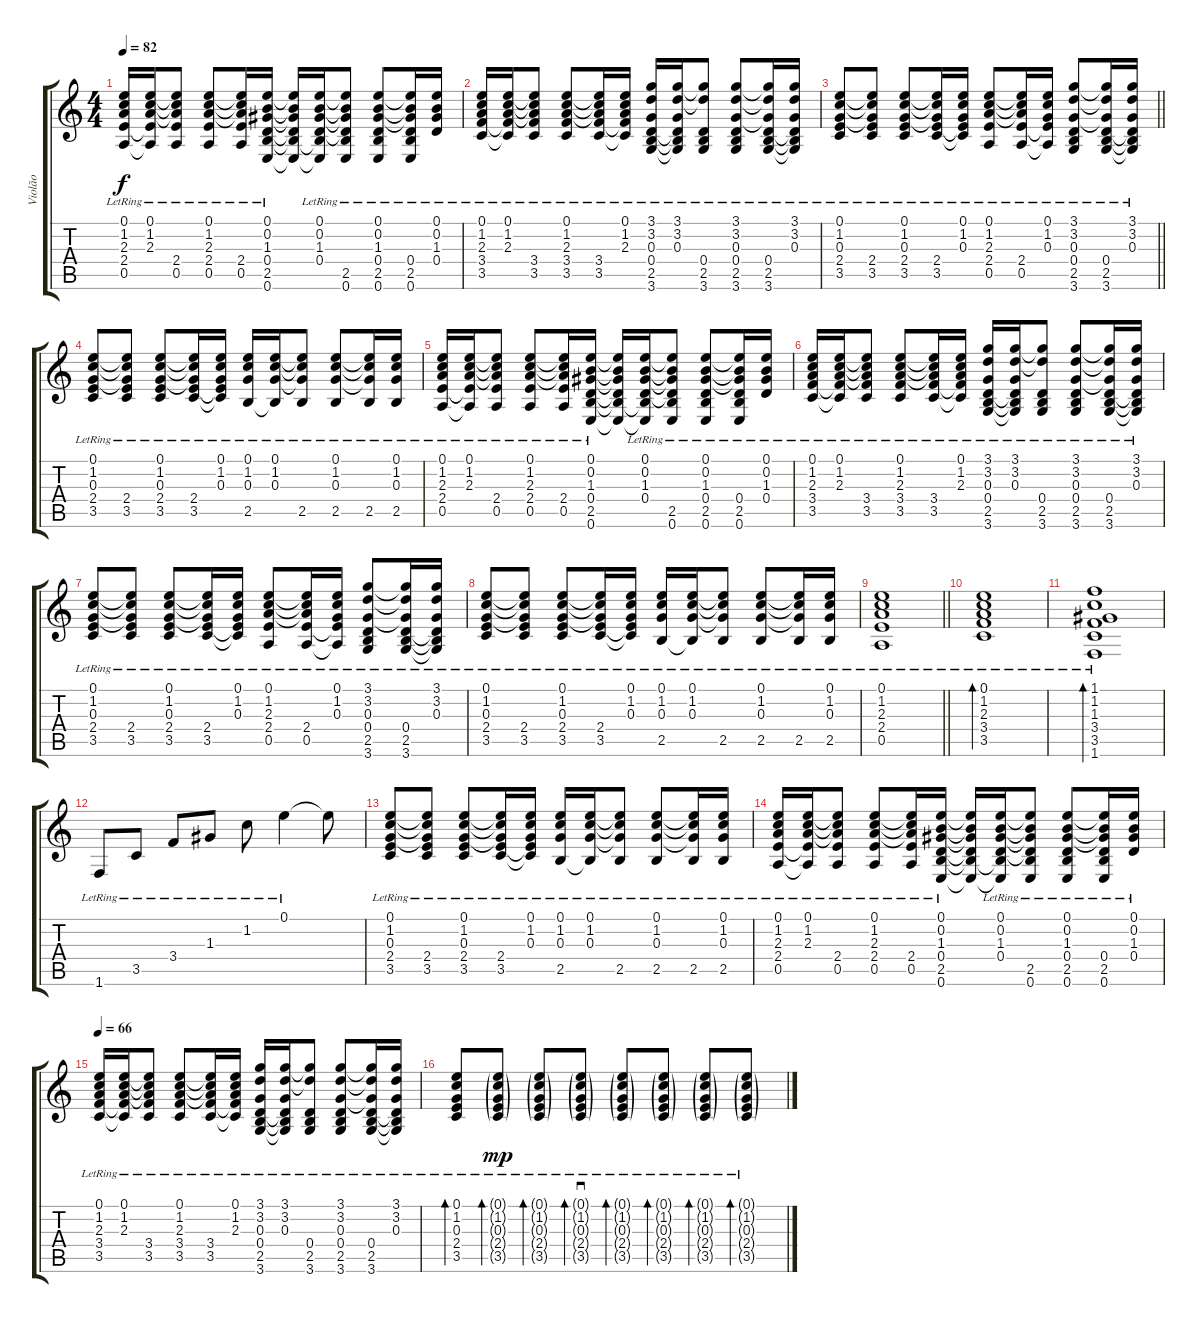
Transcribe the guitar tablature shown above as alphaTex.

\track ("Violão" "Violão") {instrument acousticguitarsteel}
\staff {score tabs}
\tuning (E4 B3 G3 D3 A2 E2) {hide}
\ts (4 4)
\tempo 82
\clef g2
\ks c
(0.1{lr} 1.2{lr} 2.3{lr} 2.4{lr} 0.5{lr}).16{dy f} (0.1{lr} 1.2{lr} 2.3{lr} 2.4{t} 0.5{t}).16 (0.1{t} 1.2{t} 2.3{t} 2.4{lr} 0.5{lr}).8 (0.1{lr} 1.2{lr} 2.3{lr} 2.4{lr} 0.5{lr}).8 (0.1{t} 1.2{t} 2.3{t} 2.4{lr} 0.5{lr}).16 (0.1{lr} 0.2{lr} 1.3{lr} 0.4{lr} 2.5{lr} 0.6{lr}).16 (0.1{t} 0.2{t} 1.3{t} 0.4{t} 2.5{t} 0.6{t}).16 (0.1{lr} 0.2{lr} 1.3{lr} 0.4{lr} 2.5{t} 0.6{t}).16 (0.1{t} 0.2{t} 1.3{t} 0.4{t} 2.5{lr} 0.6{lr}).8 (0.1{lr} 0.2{lr} 1.3{lr} 0.4{lr} 2.5{lr} 0.6{lr}).8 (0.1{t} 0.2{t} 1.3{t} 0.4{lr} 2.5{lr} 0.6{lr}).16 (0.1{lr} 0.2{lr} 1.3{lr} 0.4{lr}).16 |
(0.1{lr} 1.2{lr} 2.3{lr} 3.4{lr} 3.5{lr}).16 (0.1{lr} 1.2{lr} 2.3{lr} 3.4{t} 3.5{t}).16 (0.1{t} 1.2{t} 2.3{t} 3.4{lr} 3.5{lr}).8 (0.1{lr} 1.2{lr} 2.3{lr} 3.4{lr} 3.5{lr}).8 (0.1{t} 1.2{t} 2.3{t} 3.4{lr} 3.5{lr}).16 (0.1{lr} 1.2{lr} 2.3{lr} 3.4{t} 3.5{t}).16 (3.1{lr} 3.2{lr} 0.3{lr} 0.4{lr} 2.5{lr} 3.6{lr}).16 (3.1{lr} 3.2{lr} 0.3{lr} 0.4{t} 2.5{t} 3.6{t}).16 (3.1{t} 3.2{t} 0.4{lr} 2.5{lr} 3.6{lr}).8 (3.1{lr} 3.2{lr} 0.3{lr} 0.4{lr} 2.5{lr} 3.6{lr}).8 (3.1{t} 3.2{t} 0.3{t} 0.4{lr} 2.5{lr} 3.6{lr}).16 (3.1{lr} 3.2{lr} 0.3{lr} 0.4{t} 2.5{t} 3.6{t}).16 |
\barLineRight lightlight
(0.1{lr} 1.2{lr} 0.3{lr} 2.4{lr} 3.5{lr}).8 (0.1{t} 1.2{t} 0.3{t} 2.4{lr} 3.5{lr}).8 (0.1{lr} 1.2{lr} 0.3{lr} 2.4{lr} 3.5{lr}).8 (0.1{t} 1.2{t} 0.3{t} 2.4{lr} 3.5{lr}).16 (0.1{lr} 1.2{lr} 0.3{lr} 2.4{t} 3.5{t}).16 (0.1{lr} 1.2{lr} 2.3{lr} 2.4{lr} 0.5{lr}).8 (0.1{t} 1.2{t} 2.3{t} 2.4{lr} 0.5{lr}).16 (0.1{lr} 1.2{lr} 0.3{lr} 2.4{t} 0.5{t}).16 (3.1{lr} 3.2{lr} 0.3{lr} 0.4{lr} 2.5{lr} 3.6{lr}).8 (3.1{t} 3.2{t} 0.3{t} 0.4{lr} 2.5{lr} 3.6{lr}).16 (3.1{lr} 3.2{lr} 0.3{lr} 0.4{t} 2.5{t} 3.6{t}).16 |
(0.1{lr} 1.2{lr} 0.3{lr} 2.4{lr} 3.5{lr}).8 (0.1{t} 1.2{t} 0.3{t} 2.4{lr} 3.5{lr}).8 (0.1{lr} 1.2{lr} 0.3{lr} 2.4{lr} 3.5{lr}).8 (0.1{t} 1.2{t} 0.3{t} 2.4{lr} 3.5{lr}).16 (0.1{lr} 1.2{lr} 0.3{lr} 2.4{t} 3.5{t}).16 (0.1{lr} 1.2{lr} 0.3{lr} 2.5{lr}).16 (0.1{lr} 1.2{lr} 0.3{lr} 2.5{t}).16 (0.1{t} 1.2{t} 0.3{t} 2.5{lr}).8 (0.1{lr} 1.2{lr} 0.3{lr} 2.5{lr}).8 (0.1{t} 1.2{t} 0.3{t} 2.5{lr}).16 (0.1{lr} 1.2{lr} 0.3{lr} 2.5{lr}).16 |
(0.1{lr} 1.2{lr} 2.3{lr} 2.4{lr} 0.5{lr}).16 (0.1{lr} 1.2{lr} 2.3{lr} 2.4{t} 0.5{t}).16 (0.1{t} 1.2{t} 2.3{t} 2.4{lr} 0.5{lr}).8 (0.1{lr} 1.2{lr} 2.3{lr} 2.4{lr} 0.5{lr}).8 (0.1{t} 1.2{t} 2.3{t} 2.4{lr} 0.5{lr}).16 (0.1{lr} 0.2{lr} 1.3{lr} 0.4{lr} 2.5{lr} 0.6{lr}).16 (0.1{t} 0.2{t} 1.3{t} 0.4{t} 2.5{t} 0.6{t}).16 (0.1{lr} 0.2{lr} 1.3{lr} 0.4{lr} 2.5{t} 0.6{t}).16 (0.1{t} 0.2{t} 1.3{t} 0.4{t} 2.5{lr} 0.6{lr}).8 (0.1{lr} 0.2{lr} 1.3{lr} 0.4{lr} 2.5{lr} 0.6{lr}).8 (0.1{t} 0.2{t} 1.3{t} 0.4{lr} 2.5{lr} 0.6{lr}).16 (0.1{lr} 0.2{lr} 1.3{lr} 0.4{lr}).16 |
(0.1{lr} 1.2{lr} 2.3{lr} 3.4{lr} 3.5{lr}).16 (0.1{lr} 1.2{lr} 2.3{lr} 3.4{t} 3.5{t}).16 (0.1{t} 1.2{t} 2.3{t} 3.4{lr} 3.5{lr}).8 (0.1{lr} 1.2{lr} 2.3{lr} 3.4{lr} 3.5{lr}).8 (0.1{t} 1.2{t} 2.3{t} 3.4{lr} 3.5{lr}).16 (0.1{lr} 1.2{lr} 2.3{lr} 3.4{t} 3.5{t}).16 (3.1{lr} 3.2{lr} 0.3{lr} 0.4{lr} 2.5{lr} 3.6{lr}).16 (3.1{lr} 3.2{lr} 0.3{lr} 0.4{t} 2.5{t} 3.6{t}).16 (3.1{t} 3.2{t} 0.4{lr} 2.5{lr} 3.6{lr}).8 (3.1{lr} 3.2{lr} 0.3{lr} 0.4{lr} 2.5{lr} 3.6{lr}).8 (3.1{t} 3.2{t} 0.3{t} 0.4{lr} 2.5{lr} 3.6{lr}).16 (3.1{lr} 3.2{lr} 0.3{lr} 0.4{t} 2.5{t} 3.6{t}).16 |
(0.1{lr} 1.2{lr} 0.3{lr} 2.4{lr} 3.5{lr}).8 (0.1{t} 1.2{t} 0.3{t} 2.4{lr} 3.5{lr}).8 (0.1{lr} 1.2{lr} 0.3{lr} 2.4{lr} 3.5{lr}).8 (0.1{t} 1.2{t} 0.3{t} 2.4{lr} 3.5{lr}).16 (0.1{lr} 1.2{lr} 0.3{lr} 2.4{t} 3.5{t}).16 (0.1{lr} 1.2{lr} 2.3{lr} 2.4{lr} 0.5{lr}).8 (0.1{t} 1.2{t} 2.3{t} 2.4{lr} 0.5{lr}).16 (0.1{lr} 1.2{lr} 0.3{lr} 2.4{t} 0.5{t}).16 (3.1{lr} 3.2{lr} 0.3{lr} 0.4{lr} 2.5{lr} 3.6{lr}).8 (3.1{t} 3.2{t} 0.3{t} 0.4{lr} 2.5{lr} 3.6{lr}).16 (3.1{lr} 3.2{lr} 0.3{lr} 0.4{t} 2.5{t} 3.6{t}).16 |
(0.1{lr} 1.2{lr} 0.3{lr} 2.4{lr} 3.5{lr}).8 (0.1{t} 1.2{t} 0.3{t} 2.4{lr} 3.5{lr}).8 (0.1{lr} 1.2{lr} 0.3{lr} 2.4{lr} 3.5{lr}).8 (0.1{t} 1.2{t} 0.3{t} 2.4{lr} 3.5{lr}).16 (0.1{lr} 1.2{lr} 0.3{lr} 2.4{t} 3.5{t}).16 (0.1{lr} 1.2{lr} 0.3{lr} 2.5{lr}).16 (0.1{lr} 1.2{lr} 0.3{lr} 2.5{t}).16 (0.1{t} 1.2{t} 0.3{t} 2.5{lr}).8 (0.1{lr} 1.2{lr} 0.3{lr} 2.5{lr}).8 (0.1{t} 1.2{t} 0.3{t} 2.5{lr}).16 (0.1{lr} 1.2{lr} 0.3{lr} 2.5{lr}).16 |
\barLineRight lightlight
(0.1{lr} 1.2{lr} 2.3{lr} 2.4{lr} 0.5{lr}).1 |
(0.1{lr} 1.2{lr} 2.3{lr} 3.4{lr} 3.5{lr}).1{bd 120} |
(1.1{lr} 1.2{lr} 1.3{lr} 3.4{lr} 3.5{lr} 1.6{lr}).1{bd 120} |
1.6{lr}.8 3.5{lr}.8 3.4{lr}.8 1.3{lr}.8 1.2{lr}.8 0.1{lr}.4 0.1{t}.8 |
(0.1{lr} 1.2{lr} 0.3{lr} 2.4{lr} 3.5{lr}).8 (0.1{t} 1.2{t} 0.3{t} 2.4{lr} 3.5{lr}).8 (0.1{lr} 1.2{lr} 0.3{lr} 2.4{lr} 3.5{lr}).8 (0.1{t} 1.2{t} 0.3{t} 2.4{lr} 3.5{lr}).16 (0.1{lr} 1.2{lr} 0.3{lr} 2.4{t} 3.5{t}).16 (0.1{lr} 1.2{lr} 0.3{lr} 2.5{lr}).16 (0.1{lr} 1.2{lr} 0.3{lr} 2.5{t}).16 (0.1{t} 1.2{t} 0.3{t} 2.5{lr}).8 (0.1{lr} 1.2{lr} 0.3{lr} 2.5{lr}).8 (0.1{t} 1.2{t} 0.3{t} 2.5{lr}).16 (0.1{lr} 1.2{lr} 0.3{lr} 2.5{lr}).16 |
(0.1{lr} 1.2{lr} 2.3{lr} 2.4{lr} 0.5{lr}).16 (0.1{lr} 1.2{lr} 2.3{lr} 2.4{t} 0.5{t}).16 (0.1{t} 1.2{t} 2.3{t} 2.4{lr} 0.5{lr}).8 (0.1{lr} 1.2{lr} 2.3{lr} 2.4{lr} 0.5{lr}).8 (0.1{t} 1.2{t} 2.3{t} 2.4{lr} 0.5{lr}).16 (0.1{lr} 0.2{lr} 1.3{lr} 0.4{lr} 2.5{lr} 0.6{lr}).16 (0.1{t} 0.2{t} 1.3{t} 0.4{t} 2.5{t} 0.6{t}).16 (0.1{lr} 0.2{lr} 1.3{lr} 0.4{lr} 2.5{t} 0.6{t}).16 (0.1{t} 0.2{t} 1.3{t} 0.4{t} 2.5{lr} 0.6{lr}).8 (0.1{lr} 0.2{lr} 1.3{lr} 0.4{lr} 2.5{lr} 0.6{lr}).8 (0.1{t} 0.2{t} 1.3{t} 0.4{lr} 2.5{lr} 0.6{lr}).16 (0.1{lr} 0.2{lr} 1.3{lr} 0.4{lr}).16 |
\tempo 66
(0.1{lr} 1.2{lr} 2.3{lr} 3.4{lr} 3.5{lr}).16 (0.1{lr} 1.2{lr} 2.3{lr} 3.4{t} 3.5{t}).16 (0.1{t} 1.2{t} 2.3{t} 3.4{lr} 3.5{lr}).8 (0.1{lr} 1.2{lr} 2.3{lr} 3.4{lr} 3.5{lr}).8 (0.1{t} 1.2{t} 2.3{t} 3.4{lr} 3.5{lr}).16 (0.1{lr} 1.2{lr} 2.3{lr} 3.4{t} 3.5{t}).16 (3.1{lr} 3.2{lr} 0.3{lr} 0.4{lr} 2.5{lr} 3.6{lr}).16 (3.1{lr} 3.2{lr} 0.3{lr} 0.4{t} 2.5{t} 3.6{t}).16 (3.1{t} 3.2{t} 0.4{lr} 2.5{lr} 3.6{lr}).8 (3.1{lr} 3.2{lr} 0.3{lr} 0.4{lr} 2.5{lr} 3.6{lr}).8 (3.1{t} 3.2{t} 0.3{t} 0.4{lr} 2.5{lr} 3.6{lr}).16 (3.1{lr} 3.2{lr} 0.3{lr} 0.4{t} 2.5{t} 3.6{t}).16 |
(0.1{lr} 1.2{lr} 0.3{lr} 2.4{lr} 3.5{lr}).8{bd 240} (0.1{g lr} 1.2{g lr} 0.3{g lr} 2.4{g lr} 3.5{g lr}).8{bd 240 dy mp} (0.1{g lr} 1.2{g lr} 0.3{g lr} 2.4{g lr} 3.5{g lr}).8{bd 240} (0.1{g lr} 1.2{g lr} 0.3{g lr} 2.4{g lr} 3.5{g lr}).8{sd bd 240} (0.1{g lr} 1.2{g lr} 0.3{g lr} 2.4{g lr} 3.5{g lr}).8{bd 240} (0.1{g lr} 1.2{g lr} 0.3{g lr} 2.4{g lr} 3.5{g lr}).8{bd 240} (0.1{g lr} 1.2{g lr} 0.3{g lr} 2.4{g lr} 3.5{g lr}).8{bd 240} (0.1{g lr} 1.2{g lr} 0.3{g lr} 2.4{g lr} 3.5{g lr}).8{bd 240}
